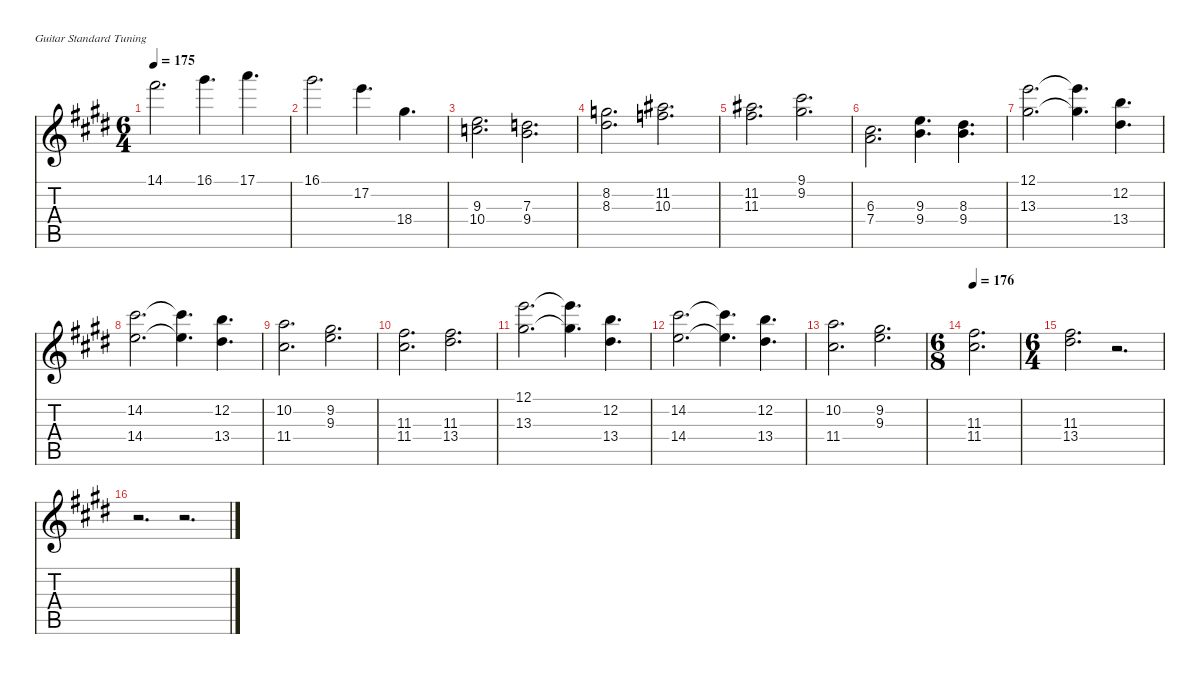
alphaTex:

\defaultSystemsLayout 4
\hideDynamics
\bracketExtendMode nobrackets
\singleTrackTrackNamePolicy hidden
\multiTrackTrackNamePolicy hidden
\firstSystemTrackNameMode fullname
\firstSystemTrackNameOrientation horizontal
\otherSystemsTrackNameOrientation horizontal
\track ("Guitar 2" "n.guit.") {instrument acousticguitarnylon}
\staff {score tabs}
\tuning (E4 B3 G3 D3 A2 E2)
\ts (6 4)
\tempo 175
\clef g2
\ks e
14.1{acc #}.2{d dy mf beam Down} 16.1{acc #}.4{d beam Down} 17.1{acc forcenatural}.4{d beam Down} |
16.1{acc #}.2{d beam Down} 17.2{acc forcenatural}.4{d beam Down} 18.4{acc #}.4{d beam Down} |
(9.3{acc forcenatural} 10.4{acc forcenatural}).2{d dy f beam Down} (7.3{acc forcenatural} 9.4{acc forcenatural}).2{d beam Down} |
(8.2{acc forcenatural} 8.3{acc #}).2{d beam Down} (11.2{acc #} 10.3{acc forcenatural}).2{d beam Down} |
(11.2{acc #} 11.3{acc #}).2{d beam Down} (9.1{acc #} 9.2{acc #}).2{d beam Down} |
(6.3{acc #} 7.4{acc forcenatural}).2{d beam Down} (9.3{acc forcenatural} 9.4{acc forcenatural}).4{d beam Down} (8.3{acc #} 9.4{acc forcenatural}).4{d beam Down} |
(12.1{acc forcenatural} 13.3{acc #}).2{d beam Down} (12.1{t acc forcenatural} 13.3{t acc #}).4{d beam Down} (12.2{acc forcenatural} 13.4{acc #}).4{d beam Down} |
(14.2{acc #} 14.4{acc forcenatural}).2{d beam Down} (14.2{t acc #} 14.4{t acc forcenatural}).4{d beam Down} (12.2{acc forcenatural} 13.4{acc #}).4{d beam Down} |
(10.2{acc forcenatural} 11.4{acc #}).2{d beam Down} (9.2{acc #} 9.3{acc forcenatural}).2{d beam Down} |
(11.3{acc #} 11.4{acc #}).2{d beam Down} (11.3{acc #} 13.4{acc #}).2{d beam Down} |
(12.1{acc forcenatural} 13.3{acc #}).2{d beam Down} (12.1{t acc forcenatural} 13.3{t acc #}).4{d beam Down} (12.2{acc forcenatural} 13.4{acc #}).4{d beam Down} |
(14.2{acc #} 14.4{acc forcenatural}).2{d beam Down} (14.2{t acc #} 14.4{t acc forcenatural}).4{d beam Down} (12.2{acc forcenatural} 13.4{acc #}).4{d beam Down} |
(10.2{acc forcenatural} 11.4{acc #}).2{d beam Down} (9.2{acc #} 9.3{acc forcenatural}).2{d beam Down} |
\ts (6 8)
\beaming (8 3 3 3 3)
\tempo 176
(11.3{acc #} 11.4{acc #}).2{d beam Down} |
\ts (6 4)
\beaming (8 3 3 3 3)
(11.3{acc #} 13.4{acc #}).2{d beam Down} r.2{d beam Down} |
r.2{d beam Down} r.2{d beam Down}
